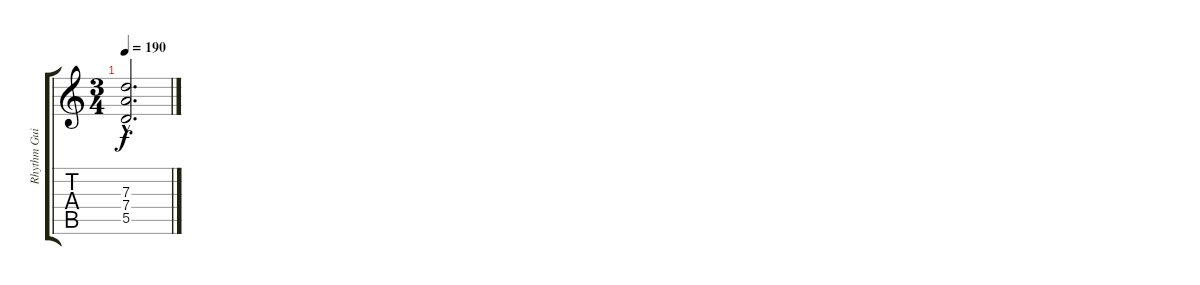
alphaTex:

\track ("Rhythm Guitar" "Rhythm Gui") {instrument distortionguitar}
\staff {score tabs}
\tuning (E4 B3 G3 D3 A2 E2) {hide}
\ts (3 4)
\tempo 190
\clef g2
\ks c
(7.3{hac t} 7.4{hac t} 5.5{hac t}).2{d dy f}
